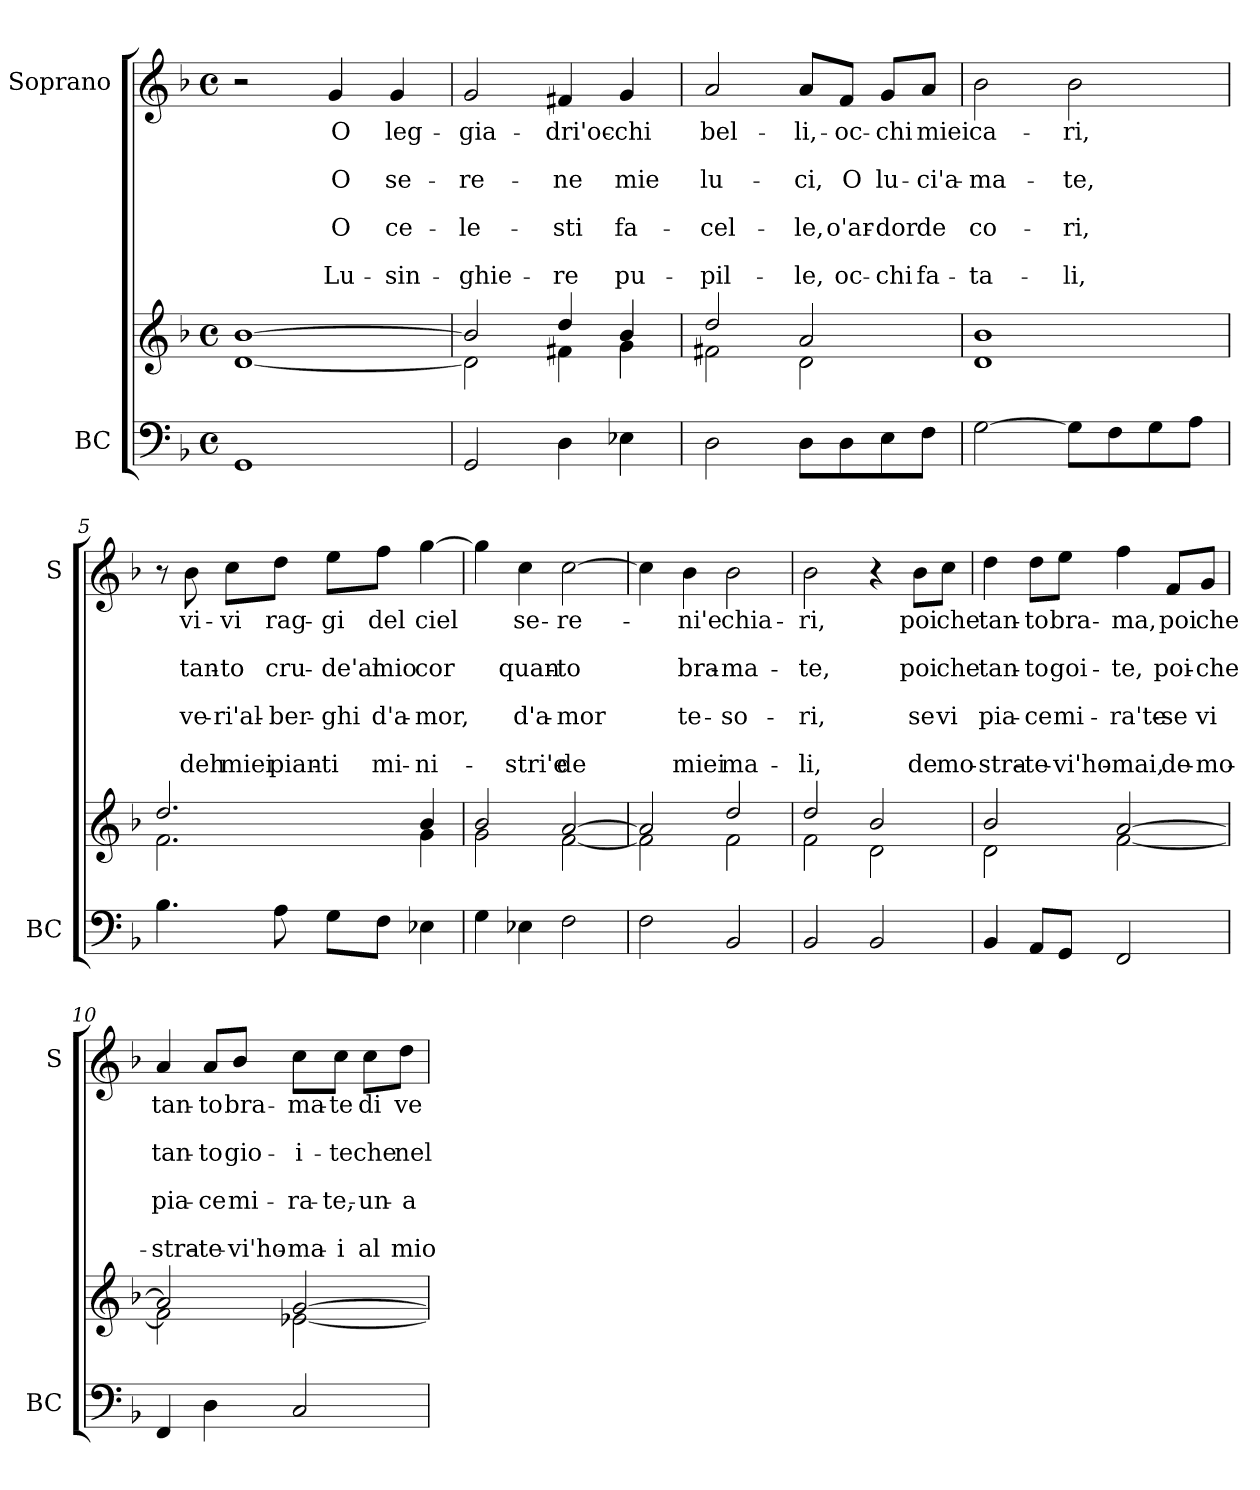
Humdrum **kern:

**kern	**kern	**kern	**text	**text	**text	**text	**text	**text	**text
*part2	*part2	*part1	*part1	*part1	*part1	*part1	*part1	*part1	*part1
*staff3	*staff2	*staff1	*staff1	*staff1	*staff1	*staff1	*staff1	*staff1	*staff1
*I"BC	*	*I"Soprano	*	*	*	*	*	*	*
*I'BC	*	*I'S	*	*	*	*	*	*	*
*clefF4	*clefG2	*clefG2	*	*	*	*	*	*	*
*k[b-]	*k[b-]	*k[b-]	*	*	*	*	*	*	*
*F:	*F:	*F:	*	*	*	*	*	*	*
*M4/4	*M4/4	*M4/4	*	*	*	*	*	*	*
*met(c)	*met(c)	*met(c)	*	*	*	*	*	*	*
=1	=1	=1	=1	=1	=1	=1	=1	=1	=1
*	*^	*	*	*	*	*	*	*	*
1GG	[>1b-	[<1d	2r	.	.	.	.	.	.	.
!	!	!	!	!LO:LY:b	!	!LO:LY:b	!	!LO:LY:b	!	!LO:LY:b
.	.	.	4g/	O	.	O	.	O	.	Lu-
!	!	!	!	!LO:LY:b	!	!LO:LY:b	!	!LO:LY:b	!	!LO:LY:b
.	.	.	4g/	leg-	.	se-	.	ce-	.	-sin-
=2	=2	=2	=2	=2	=2	=2	=2	=2	=2	=2
!	!	!	!	!LO:LY:b	!	!LO:LY:b	!	!LO:LY:b	!	!LO:LY:b
2GG/	2b-/]	2d\]	2g/	-gia-	.	-re-	.	-le-	.	-ghie-
!	!	!	!	!LO:LY:b	!	!LO:LY:b	!	!LO:LY:b	!	!LO:LY:b
4D\	4dd/	4f#X\	4f#X/	-dri'oc-	.	-ne	.	-sti	.	-re
!	!	!	!	!LO:LY:b	!	!LO:LY:b	!	!LO:LY:b	!	!LO:LY:b
4E-X\	4b-/	4g\	4g/	-chi	.	mie	.	fa-	.	pu-
=3	=3	=3	=3	=3	=3	=3	=3	=3	=3	=3
!	!	!	!	!LO:LY:b	!	!LO:LY:b	!	!LO:LY:b	!	!LO:LY:b
2D\	2dd/	2f#X\	2a/	bel-	.	lu-	.	-cel-	.	-pil-
!	!	!	!	!LO:LY:b	!	!LO:LY:b	!	!LO:LY:b	!	!LO:LY:b
8D\L	2a/	2d\	8a/L	-li,-	.	-ci,	.	-le,	.	-le,
!	!	!	!	!LO:LY:b	!	!LO:LY:b	!	!LO:LY:b	!	!LO:LY:b
8D\	.	.	8f/J	-oc-	.	O	.	o'ar-	.	oc-
!	!	!	!	!LO:LY:b	!	!LO:LY:b	!	!LO:LY:b	!	!LO:LY:b
8E\	.	.	8g/L	-chi	.	lu-	.	-dor	.	-chi
!	!	!	!	!LO:LY:b	!	!LO:LY:b	!	!LO:LY:b	!	!LO:LY:b
8F\J	.	.	8a/J	miei	.	-ci'a-	.	de	.	fa-
=4	=4	=4	=4	=4	=4	=4	=4	=4	=4	=4
!	!	!	!	!LO:LY:b	!	!LO:LY:b	!	!LO:LY:b	!	!LO:LY:b
[2G\	1b-	1d	2b-\	ca-	.	-ma-	.	co-	.	-ta-
!	!	!	!	!LO:LY:b	!	!LO:LY:b	!	!LO:LY:b	!	!LO:LY:b
8G\L]	.	.	2b-\	-ri,	.	-te,	.	-ri,	.	-li,
8F\	.	.	.	.	.	.	.	.	.	.
8G\	.	.	.	.	.	.	.	.	.	.
8A\J	.	.	.	.	.	.	.	.	.	.
!!LO:LB:g=z
=5	=5	=5	=5	=5	=5	=5	=5	=5	=5	=5
4.B-\	2.dd/	2.f\	8r	.	.	.	.	.	.	.
!	!	!	!	!LO:LY:b	!	!LO:LY:b	!	!LO:LY:b	!	!LO:LY:b
.	.	.	8b-\	vi-	.	tan-	.	ve-	.	deh
!	!	!	!	!LO:LY:b	!	!LO:LY:b	!	!LO:LY:b	!	!LO:LY:b
.	.	.	8cc\L	-vi	.	-to	.	-ri'al-	.	miei
!	!	!	!	!LO:LY:b	!	!LO:LY:b	!	!LO:LY:b	!	!LO:LY:b
8A\	.	.	8dd\J	rag-	.	cru-	.	-ber-	.	pian-
!	!	!	!	!LO:LY:b	!	!LO:LY:b	!	!LO:LY:b	!	!LO:LY:b
8G\L	.	.	8ee\L	-gi	.	-de'al	.	-ghi	.	-ti
!	!	!	!	!LO:LY:b	!	!LO:LY:b	!	!LO:LY:b	!	!LO:LY:b
8F\J	.	.	8ff\J	del	.	mio	.	d'a-	.	mi-
!	!	!	!	!LO:LY:b	!	!LO:LY:b	!	!LO:LY:b	!	!LO:LY:b
4E-X\	4b-/	4g\	[4gg\	ciel	.	cor	.	-mor,	.	-ni-
=6	=6	=6	=6	=6	=6	=6	=6	=6	=6	=6
4G\	2b-/	2g\	4gg\]	.	.	.	.	.	.	.
!	!	!	!	!LO:LY:b	!	!LO:LY:b	!	!LO:LY:b	!	!LO:LY:b
4E-X\	.	.	4cc\	se-	.	quan-	.	d'a-	.	-stri'e
!	!	!	!	!LO:LY:b	!	!LO:LY:b	!	!LO:LY:b	!	!LO:LY:b
2F\	[>2a/	[<2f\	[2cc\	-re-	.	-to	.	-mor	.	de
=7	=7	=7	=7	=7	=7	=7	=7	=7	=7	=7
2F\	2a/]	2f\]	4cc\]	.	.	.	.	.	.	.
!	!	!	!	!LO:LY:b	!	!LO:LY:b	!	!LO:LY:b	!	!LO:LY:b
.	.	.	4b-\	-ni'e	.	bra-	.	te-	.	miei
!	!	!	!	!LO:LY:b	!	!LO:LY:b	!	!LO:LY:b	!	!LO:LY:b
2BB-/	2dd/	2f\	2b-\	chia-	.	-ma-	.	-so-	.	ma-
=8	=8	=8	=8	=8	=8	=8	=8	=8	=8	=8
!	!	!	!	!LO:LY:b	!	!LO:LY:b	!	!LO:LY:b	!	!LO:LY:b
2BB-/	2dd/	2f\	2b-\	-ri,	.	-te,	.	-ri,	.	-li,
2BB-/	2b-/	2d\	4r	.	.	.	.	.	.	.
!	!	!	!	!LO:LY:b	!	!LO:LY:b	!	!LO:LY:b	!	!LO:LY:b
.	.	.	8b-\L	poi	.	poi	.	se	.	de
!	!	!	!	!LO:LY:b	!	!LO:LY:b	!	!LO:LY:b	!	!LO:LY:b
.	.	.	8cc\J	che	.	che	.	vi	.	mo-
!!LO:PB:g=z
=9	=9	=9	=9	=9	=9	=9	=9	=9	=9	=9
!	!	!	!	!LO:LY:b	!	!LO:LY:b	!	!LO:LY:b	!	!LO:LY:b
4BB-/	2b-/	2d\	4dd\	tan-	.	tan-	.	pia-	.	-stra-
!	!	!	!	!LO:LY:b	!	!LO:LY:b	!	!LO:LY:b	!	!LO:LY:b
8AA/L	.	.	8dd\L	-to	.	-to	.	-ce	.	-te-
!	!	!	!	!LO:LY:b	!	!LO:LY:b	!	!LO:LY:b	!	!LO:LY:b
8GG/J	.	.	8ee\J	bra-	.	goi-	.	mi-	.	-vi'ho-
!	!	!	!	!LO:LY:b	!	!LO:LY:b	!	!LO:LY:b	!	!LO:LY:b
2FF/	[>2a/	[<2f\	4ff\	-ma,	.	-te,	.	-ra'te-	.	-mai,
!	!	!	!	!LO:LY:b	!	!LO:LY:b	!	!LO:LY:b	!	!LO:LY:b
.	.	.	8f/L	poi	.	poi-	.	-se	.	de-
!	!	!	!	!LO:LY:b	!	!LO:LY:b	!	!LO:LY:b	!	!LO:LY:b
.	.	.	8g/J	che	.	-che	.	vi	.	-mo-
=10	=10	=10	=10	=10	=10	=10	=10	=10	=10	=10
!	!	!	!	!LO:LY:b	!	!LO:LY:b	!	!LO:LY:b	!	!LO:LY:b
4FF/	2a/]	2f\]	4a/	tan-	.	tan-	.	pia-	.	-stra-
!	!	!	!	!LO:LY:b	!	!LO:LY:b	!	!LO:LY:b	!	!LO:LY:b
4D\	.	.	8a/L	-to	.	-to	.	-ce	.	-te-
!	!	!	!	!LO:LY:b	!	!LO:LY:b	!	!LO:LY:b	!	!LO:LY:b
.	.	.	8b-/J	bra-	.	gio-	.	mi-	.	-vi'ho-
!	!	!	!	!LO:LY:b	!	!LO:LY:b	!	!LO:LY:b	!	!LO:LY:b
2C/	[>2g/	[<2e-X\	8cc\L	-ma-	.	-i-	.	-ra-	.	-ma-
!	!	!	!	!LO:LY:b	!	!LO:LY:b	!	!LO:LY:b	!	!LO:LY:b
.	.	.	8cc\J	-te	.	-te	.	-te,-	.	-i
!	!	!	!	!LO:LY:b	!	!LO:LY:b	!	!LO:LY:b	!	!LO:LY:b
.	.	.	8cc\L	di	.	che	.	-un-	.	al
!	!	!	!	!LO:LY:b	!	!LO:LY:b	!	!LO:LY:b	!	!LO:LY:b
.	.	.	8dd\J	ve-	.	nel	.	-a-	.	mio
*	*v	*v	*	*	*	*	*	*	*	*
=	=	=	=	=	=	=	=	=	=
*-	*-	*-	*-	*-	*-	*-	*-	*-	*-
